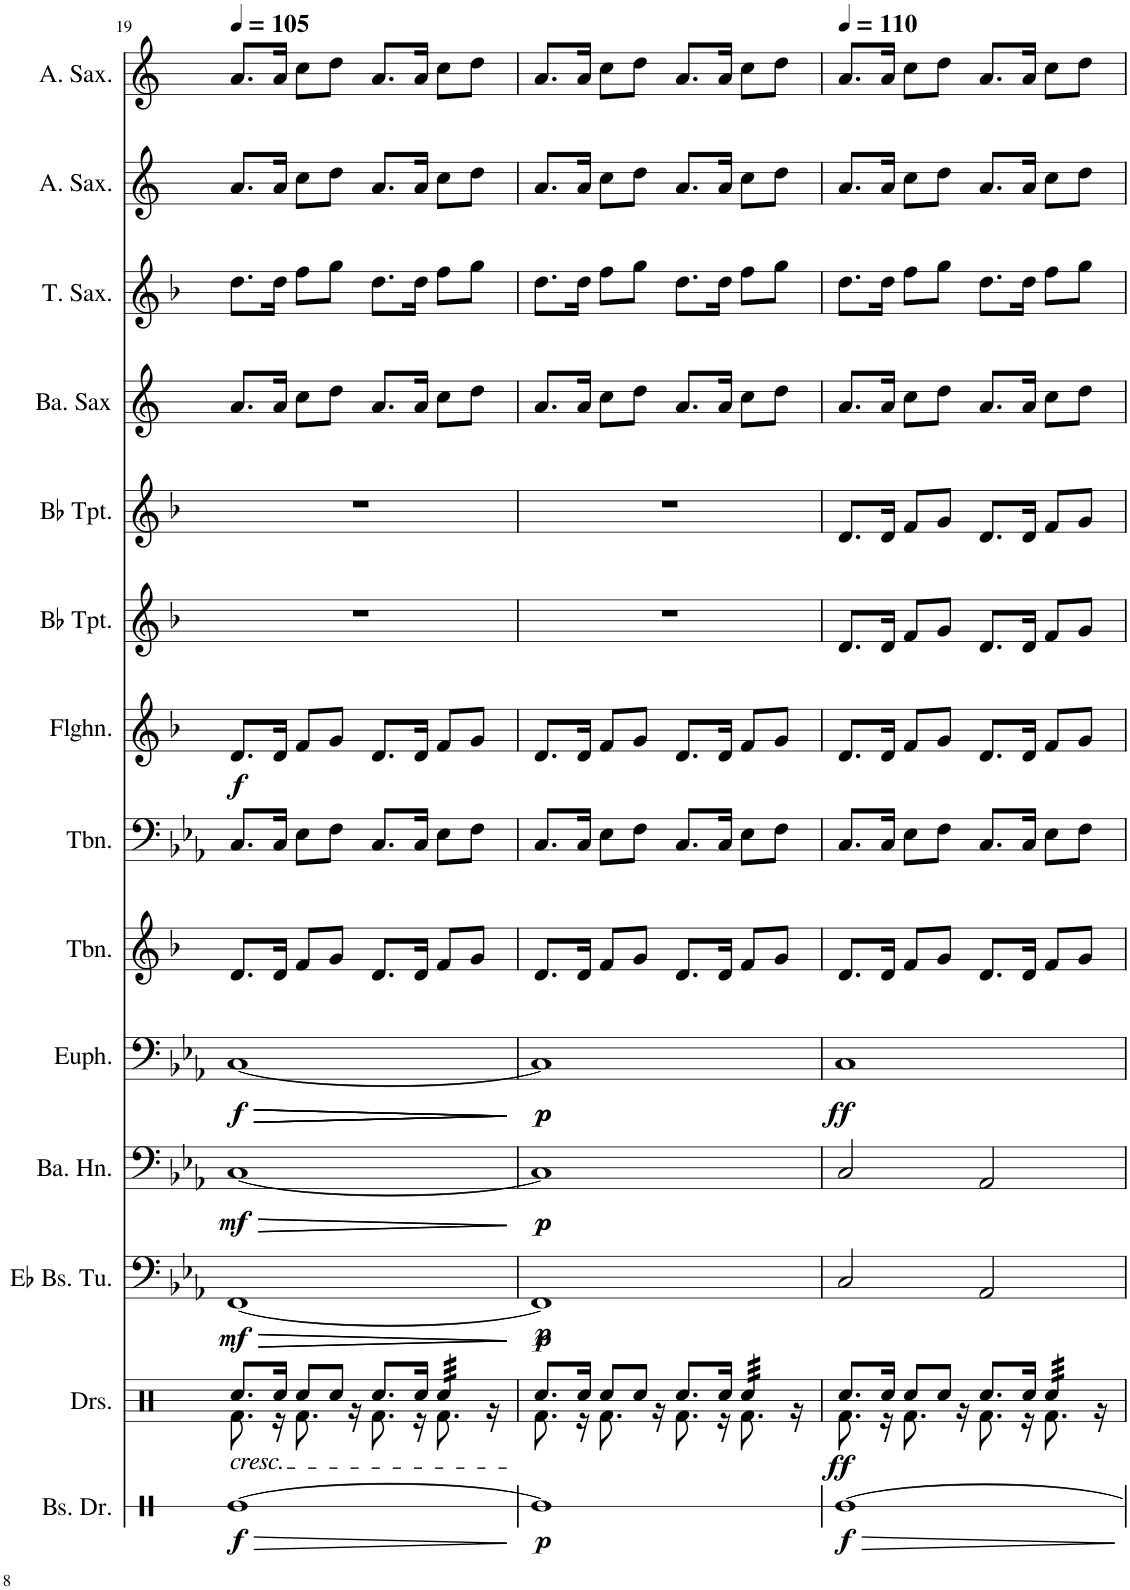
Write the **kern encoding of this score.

**kern	**dynam	**kern	**dynam	**kern	**dynam	**kern	**dynam	**kern	**dynam	**kern	**kern	**kern	**dynam	**kern	**kern	**kern	**kern	**kern	**kern
*part14	*part14	*part13	*part13	*part12	*part12	*part11	*part11	*part10	*part10	*part9	*part8	*part7	*part7	*part6	*part5	*part4	*part3	*part2	*part1
*staff14	*staff14	*staff13	*staff13	*staff12	*staff12	*staff11	*staff11	*staff10	*staff10	*staff9	*staff8	*staff7	*staff7	*staff6	*staff5	*staff4	*staff3	*staff2	*staff1
*I"Bas-drum	*	*I"Drumset	*	*I"Bas-tuba in Eb	*	*I"Bariton-hoorn	*	*I"Euphonium	*	*I"Trombone	*I"Trombone	*I"Flügelhorn	*	*I"Trompet in Bb	*I"Trompet in Bb	*I"Bariton-saxofoon	*I"Tenor-saxofoon	*I"Alt-saxofoon	*I"Alt-saxofoon
*I'Bs. Dr.	*	*I'Drs.	*	*	*	*I'Ba. Hn.	*	*I'Euph.	*	*I'Tbn.	*I'Tbn.	*I'Flghn.	*	*	*	*I'Ba. Sax	*I'T. Sax.	*I'A. Sax.	*I'A. Sax.
!!LO:PB:g=z
*clefX	*	*clefX	*	*clefF4	*	*clefF4	*	*clefF4	*	*clefG2	*clefF4	*clefG2	*	*clefG2	*clefG2	*clefG2	*clefG2	*clefG2	*clefG2
*	*	*	*	*	*	*Trd4c7	*	*	*	*Trd8c14	*	*Trd1c2	*	*Trd1c2	*Trd1c2	*Trd12c21	*Trd8c14	*Trd5c9	*Trd5c9
*k[]	*	*k[]	*	*k[b-e-a-]	*	*k[b-e-a-]	*	*k[b-e-a-]	*	*k[b-]	*k[b-e-a-]	*k[b-]	*	*k[b-]	*k[b-]	*k[]	*k[b-]	*k[]	*k[]
*M4/4	*	*M4/4	*	*M4/4	*	*M4/4	*	*M4/4	*	*M4/4	*M4/4	*M4/4	*	*M4/4	*M4/4	*M4/4	*M4/4	*M4/4	*M4/4
*MM105	*	*MM105	*	*MM105	*	*MM105	*	*MM105	*	*MM105	*MM105	*MM105	*	*MM105	*MM105	*MM105	*MM105	*MM105	*MM105
=19	=19	=19	=19	=19	=19	=19	=19	=19	=19	=19	=19	=19	=19	=19	=19	=19	=19	=19	=19
!	!	!LO:TX:b:i:t=cresc.	!	!	!	!	!	!	!	!	!	!	!	!	!	!	!	!	!
!	!LO:HP:b	!	!	!	!LO:HP:b	!	!	!	!	!	!	!	!	!	!	!	!	!	!
*	*	*^	*	*	*	*	*	*	*	*	*	*	*	*	*	*	*	*	*
!	!	!	!	!	!	!LO:HP:n=1:b	!	!LO:HP:b	!	!	!	!	!	!	!	!	!	!	!	!
!	!LO:DY:n=1:b	!	!	!	!	!LO:DY:n=1:b	!	!LO:HP:n=1:b	!	!LO:HP:b	!	!	!	!	!	!	!	!	!	!
!	!	!	!	!	!	!	!	!LO:DY:n=1:b	!	!LO:DY:n=1:b	!	!	!	!LO:DY:b	!	!	!	!	!	!
[1Re	> f	8.Rcc/L	8.Rf\	.	[1FF	> > mf	[1C	> > mf	[1C	> f	8.d/L	8.C/L	8.d/L	f	1r	1r	8.a/L	8.dd\L	8.a/L	8.a/L
.	.	16Rcc/Jk	16r	.	.	.	.	.	.	.	16d/Jk	16C/Jk	16d/Jk	.	.	.	16a/Jk	16dd\Jk	16a/Jk	16a/Jk
.	.	8Rcc/L	8.Rf\	.	.	.	.	.	.	.	8f/L	8E-\L	8f/L	.	.	.	8cc\L	8ff\L	8cc\L	8cc\L
.	.	8Rcc/J	.	.	.	.	.	.	.	.	8g/J	8F\J	8g/J	.	.	.	8dd\J	8gg\J	8dd\J	8dd\J
.	.	.	16r	.	.	.	.	.	.	.	.	.	.	.	.	.	.	.	.	.
.	.	8.Rcc/L	8.Rf\	.	.	.	.	.	.	.	8.d/L	8.C/L	8.d/L	.	.	.	8.a/L	8.dd\L	8.a/L	8.a/L
.	.	16Rcc/Jk	16r	.	.	.	.	.	.	.	16d/Jk	16C/Jk	16d/Jk	.	.	.	16a/Jk	16dd\Jk	16a/Jk	16a/Jk
*	*	*tremolo	*	*	*	*	*	*	*	*	*	*	*	*	*	*	*	*	*	*
.	.	32Rcc/LLL	8.Rf\	.	.	.	.	.	.	.	8f/L	8E-\L	8f/L	.	.	.	8cc\L	8ff\L	8cc\L	8cc\L
.	.	32Rcc/	.	.	.	.	.	.	.	.	.	.	.	.	.	.	.	.	.	.
.	.	32Rcc/	.	.	.	.	.	.	.	.	.	.	.	.	.	.	.	.	.	.
.	.	32Rcc/	.	.	.	.	.	.	.	.	.	.	.	.	.	.	.	.	.	.
.	.	32Rcc/	.	.	.	.	.	.	.	.	8g/J	8F\J	8g/J	.	.	.	8dd\J	8gg\J	8dd\J	8dd\J
.	.	32Rcc/	.	.	.	.	.	.	.	.	.	.	.	.	.	.	.	.	.	.
.	.	32Rcc/	16r	.	.	.	.	.	.	.	.	.	.	.	.	.	.	.	.	.
.	.	32Rcc/JJJ	.	.	.	.	.	.	.	.	.	.	.	.	.	.	.	.	.	.
*	*	*Xtremolo	*	*	*	*	*	*	*	*	*	*	*	*	*	*	*	*	*	*
*	*	*v	*v	*	*	*	*	*	*	*	*	*	*	*	*	*	*	*	*	*
.	]	.	.	.	]	.	]	.	.	.	.	.	.	.	.	.	.	.	.
=20	=20	=20	=20	=20	=20	=20	=20	=20	=20	=20	=20	=20	=20	=20	=20	=20	=20	=20	=20
*	*	*^	*	*	*	*	*	*	*	*	*	*	*	*	*	*	*	*	*
!	!LO:DY:b	!	!	!	!	!LO:DY:b	!	!	!	!	!	!	!	!	!	!	!	!	!	!
!	!	!	!	!	!	!LO:DY:n=1:b	!	!LO:DY:b	!	!	!	!	!	!	!	!	!	!	!	!
!	!	!	!	!	!	!	!	!LO:DY:n=1:b	!	!LO:DY:b	!	!	!	!	!	!	!	!	!	!
!	!	!	!	!	!	!	!	!	!	!LO:DY:n=1:b	!	!	!	!	!	!	!	!	!	!
1Re]	p	8.Rcc/L	8.Rf\	.	1FF]	p p	1C]	p p	1C]	p p	8.d/L	8.C/L	8.d/L	.	1r	1r	8.a/L	8.dd\L	8.a/L	8.a/L
.	.	16Rcc/Jk	16r	.	.	.	.	.	.	.	16d/Jk	16C/Jk	16d/Jk	.	.	.	16a/Jk	16dd\Jk	16a/Jk	16a/Jk
.	.	8Rcc/L	8.Rf\	.	.	.	.	.	.	.	8f/L	8E-\L	8f/L	.	.	.	8cc\L	8ff\L	8cc\L	8cc\L
.	.	8Rcc/J	.	.	.	.	.	.	.	.	8g/J	8F\J	8g/J	.	.	.	8dd\J	8gg\J	8dd\J	8dd\J
.	.	.	16r	.	.	.	.	.	.	.	.	.	.	.	.	.	.	.	.	.
.	.	8.Rcc/L	8.Rf\	.	.	.	.	.	.	.	8.d/L	8.C/L	8.d/L	.	.	.	8.a/L	8.dd\L	8.a/L	8.a/L
.	.	16Rcc/Jk	16r	.	.	.	.	.	.	.	16d/Jk	16C/Jk	16d/Jk	.	.	.	16a/Jk	16dd\Jk	16a/Jk	16a/Jk
*	*	*tremolo	*	*	*	*	*	*	*	*	*	*	*	*	*	*	*	*	*	*
.	.	32Rcc/LLL	8.Rf\	.	.	.	.	.	.	.	8f/L	8E-\L	8f/L	.	.	.	8cc\L	8ff\L	8cc\L	8cc\L
.	.	32Rcc/	.	.	.	.	.	.	.	.	.	.	.	.	.	.	.	.	.	.
.	.	32Rcc/	.	.	.	.	.	.	.	.	.	.	.	.	.	.	.	.	.	.
.	.	32Rcc/	.	.	.	.	.	.	.	.	.	.	.	.	.	.	.	.	.	.
.	.	32Rcc/	.	.	.	.	.	.	.	.	8g/J	8F\J	8g/J	.	.	.	8dd\J	8gg\J	8dd\J	8dd\J
.	.	32Rcc/	.	.	.	.	.	.	.	.	.	.	.	.	.	.	.	.	.	.
.	.	32Rcc/	16r	.	.	.	.	.	.	.	.	.	.	.	.	.	.	.	.	.
.	.	32Rcc/JJJ	.	.	.	.	.	.	.	.	.	.	.	.	.	.	.	.	.	.
*	*	*Xtremolo	*	*	*	*	*	*	*	*	*	*	*	*	*	*	*	*	*	*
*	*	*v	*v	*	*	*	*	*	*	*	*	*	*	*	*	*	*	*	*	*
.	.	.	.	.	]	.	]	.	.	.	.	.	.	.	.	.	.	.	.
=21	=21	=21	=21	=21	=21	=21	=21	=21	=21	=21	=21	=21	=21	=21	=21	=21	=21	=21	=21
*	*	*	*	*	*	*	*	*	*	*	*	*	*	*	*	*	*	*	*MM110
!	!LO:HP:b	!	!	!	!	!	!	!	!	!	!	!	!	!	!	!	!	!	!
*	*	*^	*	*	*	*	*	*	*	*	*	*	*	*	*	*	*	*	*
!	!LO:DY:n=1:b	!	!	!LO:DY:b	!	!	!	!	!	!LO:DY:b	!	!	!	!	!	!	!	!	!	!
[1Re	> f	8.Rcc/L	8.Rf\	ff	2C/	.	2C/	.	1C	ff	8.d/L	8.C/L	8.d/L	.	8.d/L	8.d/L	8.a/L	8.dd\L	8.a/L	8.a/L
.	.	16Rcc/Jk	16r	.	.	.	.	.	.	.	16d/Jk	16C/Jk	16d/Jk	.	16d/Jk	16d/Jk	16a/Jk	16dd\Jk	16a/Jk	16a/Jk
.	.	8Rcc/L	8.Rf\	.	.	.	.	.	.	.	8f/L	8E-\L	8f/L	.	8f/L	8f/L	8cc\L	8ff\L	8cc\L	8cc\L
.	.	8Rcc/J	.	.	.	.	.	.	.	.	8g/J	8F\J	8g/J	.	8g/J	8g/J	8dd\J	8gg\J	8dd\J	8dd\J
.	.	.	16r	.	.	.	.	.	.	.	.	.	.	.	.	.	.	.	.	.
.	.	8.Rcc/L	8.Rf\	.	2AA-/	.	2AA-/	.	.	.	8.d/L	8.C/L	8.d/L	.	8.d/L	8.d/L	8.a/L	8.dd\L	8.a/L	8.a/L
.	.	16Rcc/Jk	16r	.	.	.	.	.	.	.	16d/Jk	16C/Jk	16d/Jk	.	16d/Jk	16d/Jk	16a/Jk	16dd\Jk	16a/Jk	16a/Jk
*	*	*tremolo	*	*	*	*	*	*	*	*	*	*	*	*	*	*	*	*	*	*
.	.	32Rcc/LLL	8.Rf\	.	.	.	.	.	.	.	8f/L	8E-\L	8f/L	.	8f/L	8f/L	8cc\L	8ff\L	8cc\L	8cc\L
.	.	32Rcc/	.	.	.	.	.	.	.	.	.	.	.	.	.	.	.	.	.	.
.	.	32Rcc/	.	.	.	.	.	.	.	.	.	.	.	.	.	.	.	.	.	.
.	.	32Rcc/	.	.	.	.	.	.	.	.	.	.	.	.	.	.	.	.	.	.
.	.	32Rcc/	.	.	.	.	.	.	.	.	8g/J	8F\J	8g/J	.	8g/J	8g/J	8dd\J	8gg\J	8dd\J	8dd\J
.	.	32Rcc/	.	.	.	.	.	.	.	.	.	.	.	.	.	.	.	.	.	.
.	.	32Rcc/	16r	.	.	.	.	.	.	.	.	.	.	.	.	.	.	.	.	.
.	.	32Rcc/JJJ	.	.	.	.	.	.	.	.	.	.	.	.	.	.	.	.	.	.
*	*	*Xtremolo	*	*	*	*	*	*	*	*	*	*	*	*	*	*	*	*	*	*
*	*	*v	*v	*	*	*	*	*	*	*	*	*	*	*	*	*	*	*	*	*
.	]	.	.	.	.	.	.	.	]	.	.	.	.	.	.	.	.	.	.
=	=	=	=	=	=	=	=	=	=	=	=	=	=	=	=	=	=	=	=
*-	*-	*-	*-	*-	*-	*-	*-	*-	*-	*-	*-	*-	*-	*-	*-	*-	*-	*-	*-
